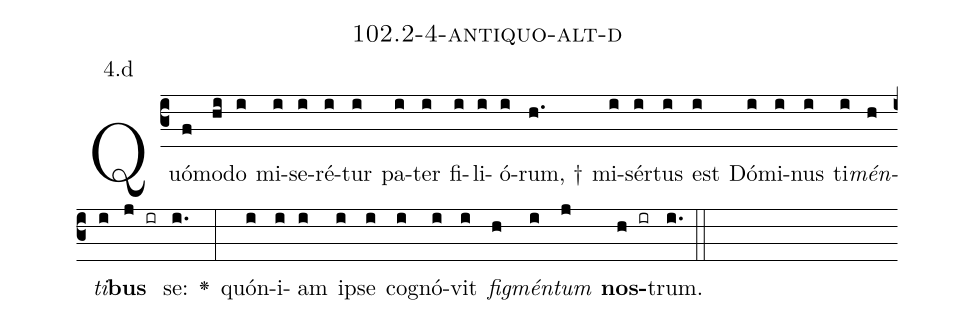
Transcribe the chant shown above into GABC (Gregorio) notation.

name: 102.2-4-antiquo-alt-d;
annotation: 4.d;
%%
(c3)Quó(f)mo(hi)do(i) mi(i)se(i)ré(i)tur(i) pa(i)ter(i) fi(i)li(i)ó(i)rum, †(h.) mi(i)sér(i)tus(i) est(i) Dó(i)mi(i)nus(i) ti(i)<i>mén</i>(h)<i>ti</i>(i)<b>bus</b>(j ir) se:(i.) <v>\greheightstar</v>(:) quón(i)i(i)am(i) ip(i)se(i) co(i)gnó(i)vit(i) <i>fig</i>(h)<i>mén</i>(i)<i>tum</i>(j) <b>nos</b>(h ir)trum.(i.) (::)


%E(i) u(h) o(i) u(j) a(h) e.(i.) (::)
